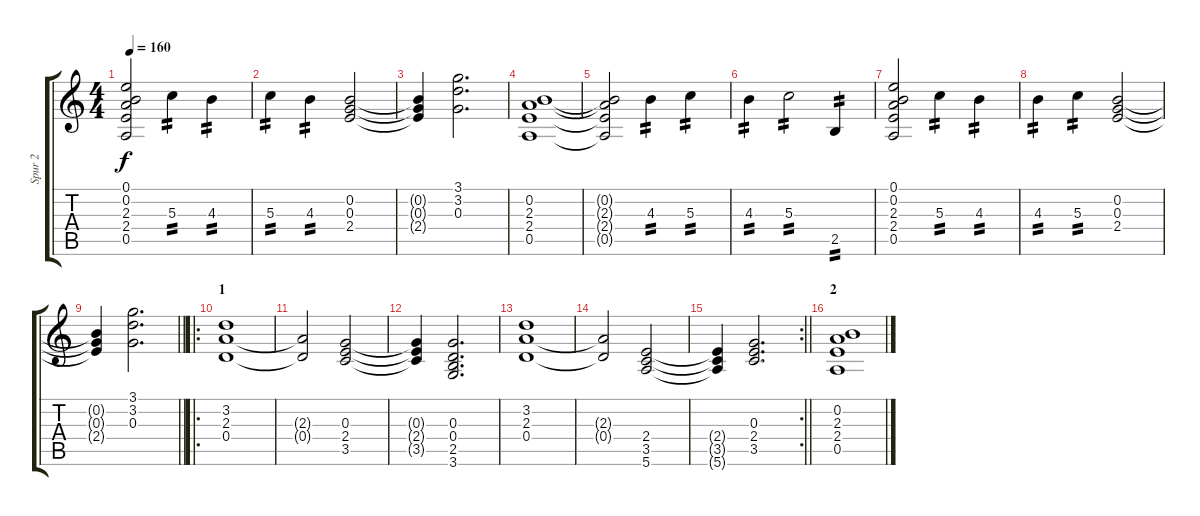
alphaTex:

\track ("Spur 2" "Spur 2") {instrument distortionguitar}
\staff {score tabs}
\tuning (E4 B3 G3 D3 A2 E2) {hide}
\ts (4 4)
\tempo 160
\clef g2
\ks c
(0.1 0.2 2.3 2.4 0.5).2{dy f} 5.3.4{tp 2} 4.3.4{tp 2} |
5.3.4{tp 2} 4.3.4{tp 2} (0.2 0.3 2.4).2 |
(0.2{t} 0.3{t} 2.4{t}).4 (3.1 3.2 0.3).2{d} |
(0.2 2.3 2.4 0.5).1 |
(0.2{t} 2.3{t} 2.4{t} 0.5{t}).2 4.3.4{tp 2} 5.3.4{tp 2} |
4.3.4{tp 2} 5.3.2{tp 2} 2.5.4{tp 2} |
(0.1 0.2 2.3 2.4 0.5).2 5.3.4{tp 2} 4.3.4{tp 2} |
4.3.4{tp 2} 5.3.4{tp 2} (0.2 0.3 2.4).2 |
\barLineRight lightlight
(0.2{t} 0.3{t} 2.4{t}).4 (3.1 3.2 0.3).2{d} |
\ro
\section ("" "1")
(3.2 2.3 0.4).1 |
(2.3{t} 0.4{t}).2 (0.3 2.4 3.5).2 |
(0.3{t} 2.4{t} 3.5{t}).4 (0.3 0.4 2.5 3.6).2{d} |
(3.2 2.3 0.4).1 |
(2.3{t} 0.4{t}).2 (2.4 3.5 5.6).2 |
\rc 2
\barLineRight lightlight
(2.4{t} 3.5{t} 5.6{t}).4 (0.3 2.4 3.5).2{d} |
\section ("" "2")
(0.2 2.3 2.4 0.5).1
